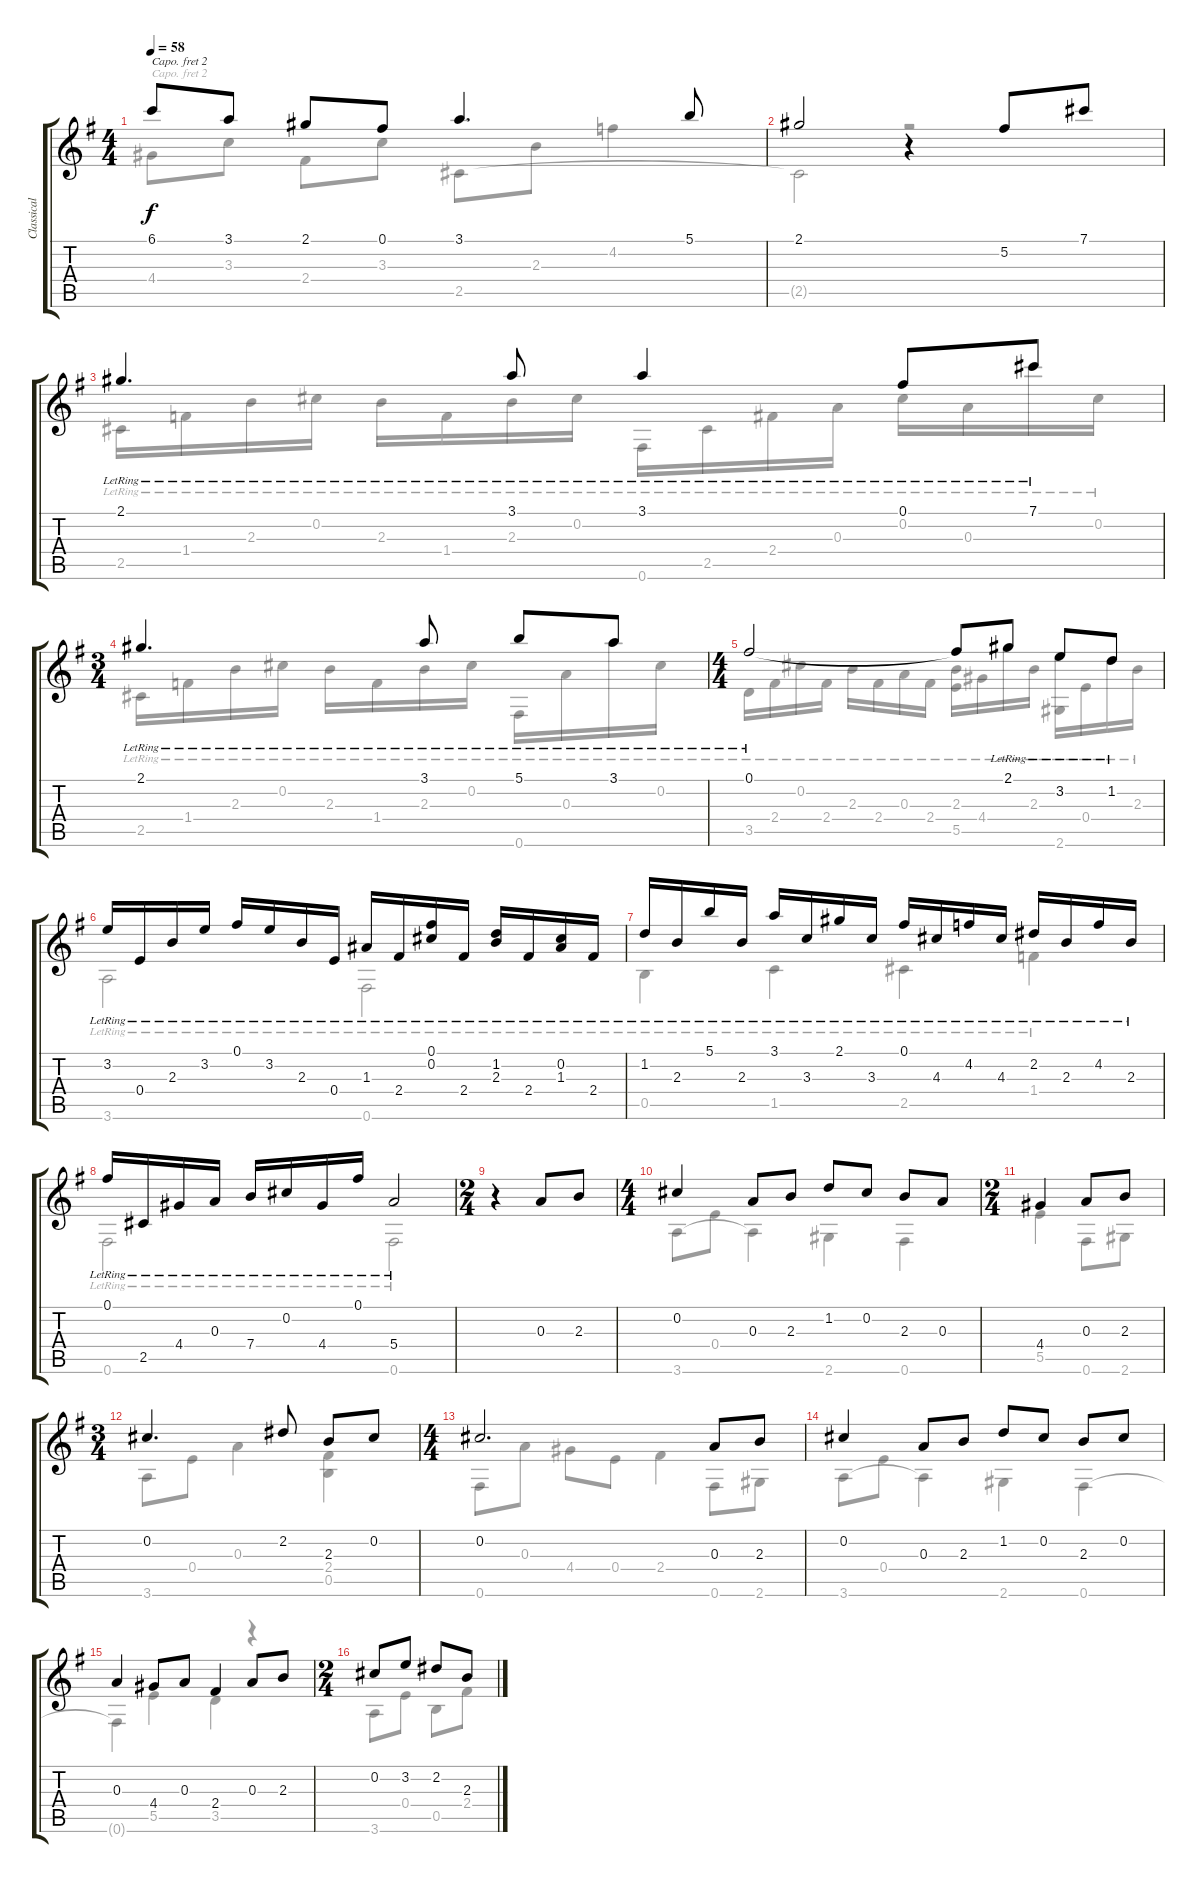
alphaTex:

\track ("Classical Guitar" "Classical ") {instrument acousticguitarnylon}
\staff {score tabs}
\capo 2
\tuning (E4 B3 G3 D3 A2 E2) {hide}
\voice
\ts (4 4)
\tempo 58
\clef g2
\ks eminor
6.1.8{dy f} 3.1.8 2.1.8 0.1.8 3.1.4{d} 5.1.8 |
2.1.2 r.4 5.2.8 7.1.8 |
2.1{lr}.4{d} 3.1{lr}.8 3.1{lr}.4 0.1{lr}.8 7.1{lr}.8 |
\ts (3 4)
2.1{lr}.4{d} 3.1{lr}.8 5.1{lr}.8 3.1{lr}.8 |
\ts (4 4)
0.1{lr}.2 0.1{t}.8 2.1{lr}.8 3.2{lr}.8 1.2{lr}.8 |
3.2{lr}.16 0.4{lr}.16 2.3{lr}.16 3.2{lr}.16 0.1{lr}.16 3.2{lr}.16 2.3{lr}.16 0.4{lr}.16 1.3{lr}.16 2.4{lr}.16 (0.1{lr} 0.2{lr}).16 2.4{lr}.16 (1.2{lr} 2.3{lr}).16 2.4{lr}.16 (0.2{lr} 1.3{lr}).16 2.4{lr}.16 |
1.2{lr}.16 2.3{lr}.16 5.1{lr}.16 2.3{lr}.16 3.1{lr}.16 3.3{lr}.16 2.1{lr}.16 3.3{lr}.16 0.1{lr}.16 4.3{lr}.16 4.2{lr}.16 4.3{lr}.16 2.2{lr}.16 2.3{lr}.16 4.2{lr}.16 2.3{lr}.16 |
0.1{lr}.16 2.5{lr}.16 4.4{lr}.16 0.3{lr}.16 7.4{lr}.16 0.2{lr}.16 4.4{lr}.16 0.1{lr}.16 5.4{lr}.2 |
\ts (2 4)
r.4 0.3.8 2.3.8 |
\ts (4 4)
0.2.4 0.3.8 2.3.8 1.2.8 0.2.8 2.3.8 0.3.8 |
\ts (2 4)
4.4.4 0.3.8 2.3.8 |
\ts (3 4)
0.2.4{d} 2.2.8 2.3.8 0.2.8 |
\ts (4 4)
0.2.2{d} 0.3.8 2.3.8 |
0.2.4 0.3.8 2.3.8 1.2.8 0.2.8 2.3.8 0.2.8 |
0.3.4 4.4.8 0.3.8 2.4.4 0.3.8 2.3.8 |
\ts (2 4)
0.2.8 3.2.8 2.2.8 2.3.8
\voice
\clef g2
\ottava regular
\simile none
\ks eminor
4.4.8{dy f} 3.3.8 2.4.8 3.3.8 2.5.8 2.3.8 4.2.4 |
2.5{t}.2 r.2 |
2.5{lr}.16 1.4{lr}.16 2.3{lr}.16 0.2{lr}.16 2.3{lr}.16 1.4{lr}.16 2.3{lr}.16 0.2{lr}.16 0.6{lr}.16 2.5{lr}.16 2.4{lr}.16 0.3{lr}.16 0.2{lr}.16 0.3{lr}.16 7.1{lr}.16 0.2{lr}.16 |
2.5{lr}.16 1.4{lr}.16 2.3{lr}.16 0.2{lr}.16 2.3{lr}.16 1.4{lr}.16 2.3{lr}.16 0.2{lr}.16 0.6{lr}.16 0.3{lr}.16 3.1{lr}.16 0.2{lr}.16 |
3.5{lr}.16 2.4{lr}.16 0.2{lr}.16 2.4{lr}.16 2.3{lr}.16 2.4{lr}.16 0.3{lr}.16 2.4{lr}.16 (2.3{lr} 5.5{lr}).16 4.4{lr}.16 2.1{lr}.16 2.3{lr}.16 (3.2{lr} 2.6{lr}).16 0.4{lr}.16 1.2{lr}.16 2.3{lr}.16 |
3.6{lr}.2 0.6{lr}.2 |
0.5{lr}.4 1.5{lr}.4 2.5{lr}.4 1.4{lr}.4 |
0.6{lr}.2 0.6{lr}.2 |
|
3.6.8 0.4.8 3.6{t}.4 2.6.4 0.6.4 |
5.5.4 0.6.8 2.6.8 |
3.6.8 0.4.8 0.3.4 (2.4 0.5).4 |
0.6.8 0.3.8 4.4.8 0.4.8 2.4.4 0.6.8 2.6.8 |
3.6.8 0.4.8 3.6{t}.4 2.6.4 0.6.4 |
0.6{t}.4 5.5.4 3.5.4 r.4 |
3.6.8 0.4.8 0.5.8 2.4.8
